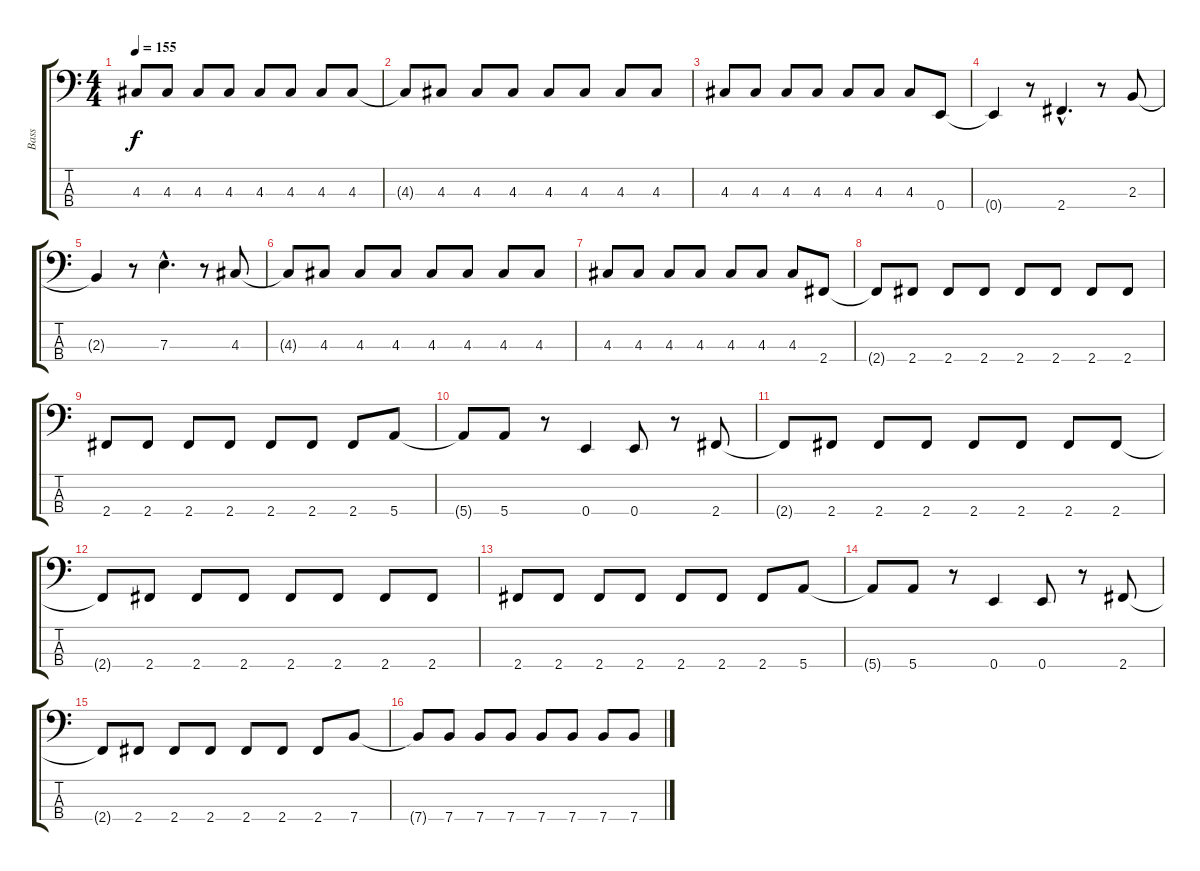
\track ("Bass" "Bass") {instrument electricbassfinger}
\staff {score tabs}
\tuning (G2 D2 A1 E1) {hide}
\ts (4 4)
\tempo 155
\clef f4
\ks c
4.3{t}.8{dy f} 4.3.8 4.3.8 4.3.8 4.3.8 4.3.8 4.3.8 4.3.8 |
4.3{t}.8 4.3.8 4.3.8 4.3.8 4.3.8 4.3.8 4.3.8 4.3.8 |
4.3.8 4.3.8 4.3.8 4.3.8 4.3.8 4.3.8 4.3.8 0.4.8 |
0.4{t}.4 r.8 2.4{hac}.4{d} r.8 2.3.8 |
2.3{t}.4 r.8 7.3{hac}.4{d} r.8 4.3.8 |
4.3{t}.8 4.3.8 4.3.8 4.3.8 4.3.8 4.3.8 4.3.8 4.3.8 |
4.3.8 4.3.8 4.3.8 4.3.8 4.3.8 4.3.8 4.3.8 2.4.8 |
2.4{t}.8 2.4.8 2.4.8 2.4.8 2.4.8 2.4.8 2.4.8 2.4.8 |
2.4.8 2.4.8 2.4.8 2.4.8 2.4.8 2.4.8 2.4.8 5.4.8 |
5.4{t}.8 5.4.8 r.8 0.4.4 0.4.8 r.8 2.4.8 |
2.4{t}.8 2.4.8 2.4.8 2.4.8 2.4.8 2.4.8 2.4.8 2.4.8 |
2.4{t}.8 2.4.8 2.4.8 2.4.8 2.4.8 2.4.8 2.4.8 2.4.8 |
2.4.8 2.4.8 2.4.8 2.4.8 2.4.8 2.4.8 2.4.8 5.4.8 |
5.4{t}.8 5.4.8 r.8 0.4.4 0.4.8 r.8 2.4.8 |
2.4{t}.8 2.4.8 2.4.8 2.4.8 2.4.8 2.4.8 2.4.8 7.4.8 |
7.4{t}.8 7.4.8 7.4.8 7.4.8 7.4.8 7.4.8 7.4.8 7.4.8
